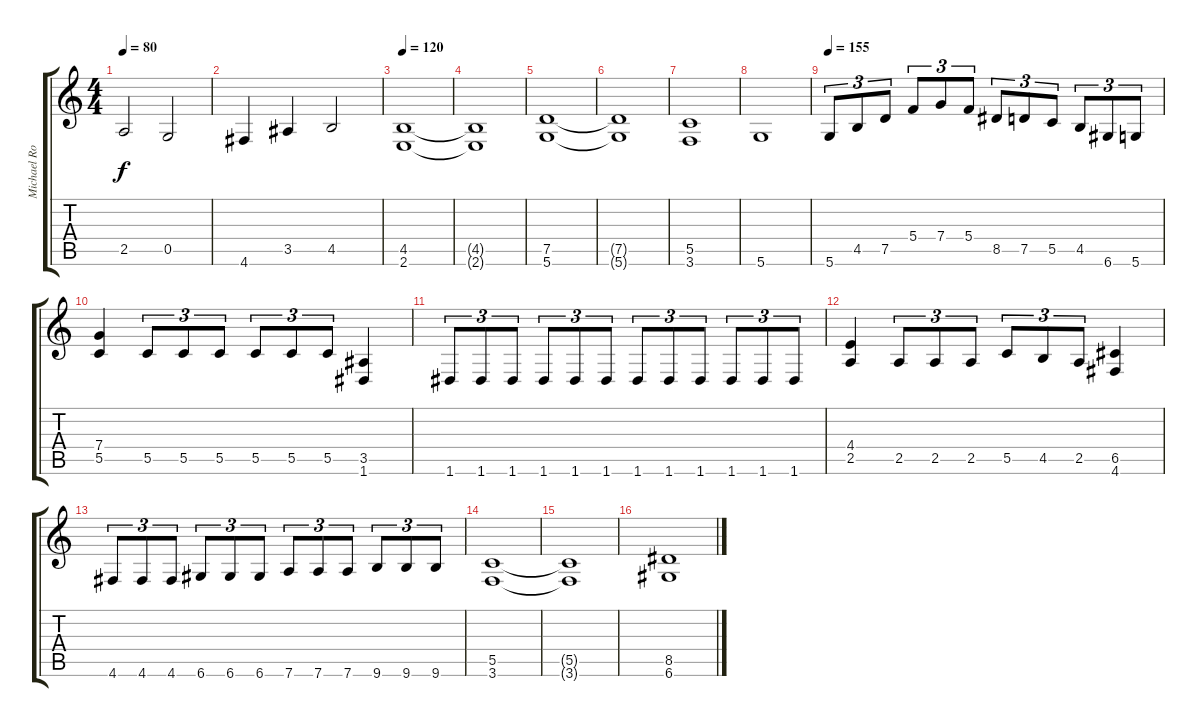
\track ("Michael Romeo - GUITARE RYTHMIQUE" "Michael Ro") {instrument distortionguitar}
\staff {score tabs}
\tuning (D4 A3 F3 C3 G2 D2) {hide}
\ts (4 4)
\tempo 80
\clef g2
\ks c
2.5.2{dy f} 0.5.2 |
4.6.4 3.5.4 4.5.2 |
\tempo 120
(4.5 2.6).1 |
(4.5{t} 2.6{t}).1 |
(7.5 5.6).1 |
(7.5{t} 5.6{t}).1 |
(5.5 3.6).1 |
5.6.1 |
\tempo 155
5.6.8{tu (3 2)} 4.5.8{tu (3 2)} 7.5.8{tu (3 2)} 5.4.8{tu (3 2)} 7.4.8{tu (3 2)} 5.4.8{tu (3 2)} 8.5.8{tu (3 2)} 7.5.8{tu (3 2)} 5.5.8{tu (3 2)} 4.5.8{tu (3 2)} 6.6.8{tu (3 2)} 5.6.8{tu (3 2)} |
(7.4 5.5).4 5.5.8{tu (3 2)} 5.5.8{tu (3 2)} 5.5.8{tu (3 2)} 5.5.8{tu (3 2)} 5.5.8{tu (3 2)} 5.5.8{tu (3 2)} (3.5 1.6).4 |
1.6.8{tu (3 2)} 1.6.8{tu (3 2)} 1.6.8{tu (3 2)} 1.6.8{tu (3 2)} 1.6.8{tu (3 2)} 1.6.8{tu (3 2)} 1.6.8{tu (3 2)} 1.6.8{tu (3 2)} 1.6.8{tu (3 2)} 1.6.8{tu (3 2)} 1.6.8{tu (3 2)} 1.6.8{tu (3 2)} |
(4.4 2.5).4 2.5.8{tu (3 2)} 2.5.8{tu (3 2)} 2.5.8{tu (3 2)} 5.5.8{tu (3 2)} 4.5.8{tu (3 2)} 2.5.8{tu (3 2)} (6.5 4.6).4 |
4.6.8{tu (3 2)} 4.6.8{tu (3 2)} 4.6.8{tu (3 2)} 6.6.8{tu (3 2)} 6.6.8{tu (3 2)} 6.6.8{tu (3 2)} 7.6.8{tu (3 2)} 7.6.8{tu (3 2)} 7.6.8{tu (3 2)} 9.6.8{tu (3 2)} 9.6.8{tu (3 2)} 9.6.8{tu (3 2)} |
(5.5 3.6).1 |
(5.5{t} 3.6{t}).1 |
(8.5 6.6).1
